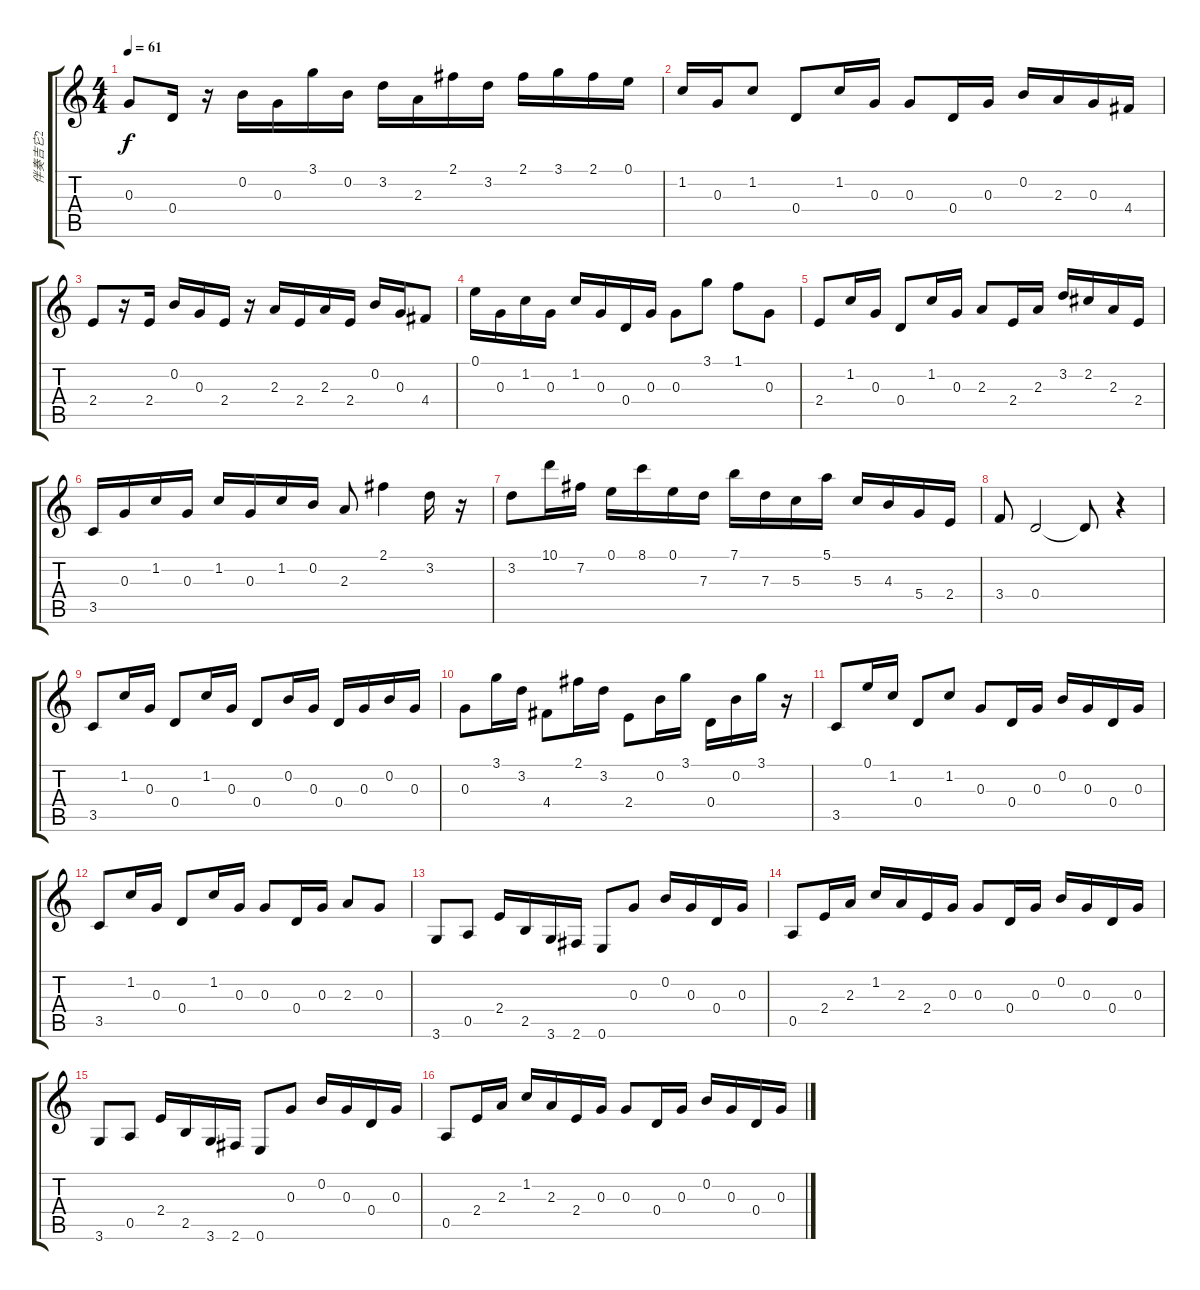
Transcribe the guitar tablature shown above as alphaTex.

\track ("伴奏吉它2" "伴奏吉它2") {instrument acousticguitarsteel}
\staff {score tabs}
\tuning (E4 B3 G3 D3 A2 E2) {hide}
\ts (4 4)
\tempo 61
\clef g2
\ks c
0.3.8{dy f} 0.4.16 r.16 0.2.16 0.3.16 3.1.16 0.2.16 3.2.16 2.3.16 2.1.16 3.2.16 2.1.16 3.1.16 2.1.16 0.1.16 |
1.2.16 0.3.16 1.2.8 0.4.8 1.2.16 0.3.16 0.3.8 0.4.16 0.3.16 0.2.16 2.3.16 0.3.16 4.4.16 |
2.4.8 r.16 2.4.16 0.2.16 0.3.16 2.4.16 r.16 2.3.16 2.4.16 2.3.16 2.4.16 0.2.16 0.3.16 4.4.8 |
0.1.16 0.3.16 1.2.16 0.3.16 1.2.16 0.3.16 0.4.16 0.3.16 0.3.8 3.1.8 1.1.8 0.3.8 |
2.4.8 1.2.16 0.3.16 0.4.8 1.2.16 0.3.16 2.3.8 2.4.16 2.3.16 3.2.16 2.2.16 2.3.16 2.4.16 |
3.5.16 0.3.16 1.2.16 0.3.16 1.2.16 0.3.16 1.2.16 0.2.16 2.3.8 2.1.4 3.2.16 r.16 |
3.2.8 10.1.16 7.2.16 0.1.16 8.1.16 0.1.16 7.3.16 7.1.16 7.3.16 5.3.16 5.1.16 5.3.16 4.3.16 5.4.16 2.4.16 |
3.4.8 0.4.2 0.4{t}.8 r.4 |
3.5.8 1.2.16 0.3.16 0.4.8 1.2.16 0.3.16 0.4.8 0.2.16 0.3.16 0.4.16 0.3.16 0.2.16 0.3.16 |
0.3.8 3.1.16 3.2.16 4.4.8 2.1.16 3.2.16 2.4.8 0.2.16 3.1.16 0.4.16 0.2.16 3.1.16 r.16 |
3.5.8 0.1.16 1.2.16 0.4.8 1.2.8 0.3.8 0.4.16 0.3.16 0.2.16 0.3.16 0.4.16 0.3.16 |
3.5.8 1.2.16 0.3.16 0.4.8 1.2.16 0.3.16 0.3.8 0.4.16 0.3.16 2.3.8 0.3.8 |
3.6.8 0.5.8 2.4.16 2.5.16 3.6.16 2.6.16 0.6.8 0.3.8 0.2.16 0.3.16 0.4.16 0.3.16 |
0.5.8 2.4.16 2.3.16 1.2.16 2.3.16 2.4.16 0.3.16 0.3.8 0.4.16 0.3.16 0.2.16 0.3.16 0.4.16 0.3.16 |
3.6.8 0.5.8 2.4.16 2.5.16 3.6.16 2.6.16 0.6.8 0.3.8 0.2.16 0.3.16 0.4.16 0.3.16 |
0.5.8 2.4.16 2.3.16 1.2.16 2.3.16 2.4.16 0.3.16 0.3.8 0.4.16 0.3.16 0.2.16 0.3.16 0.4.16 0.3.16
